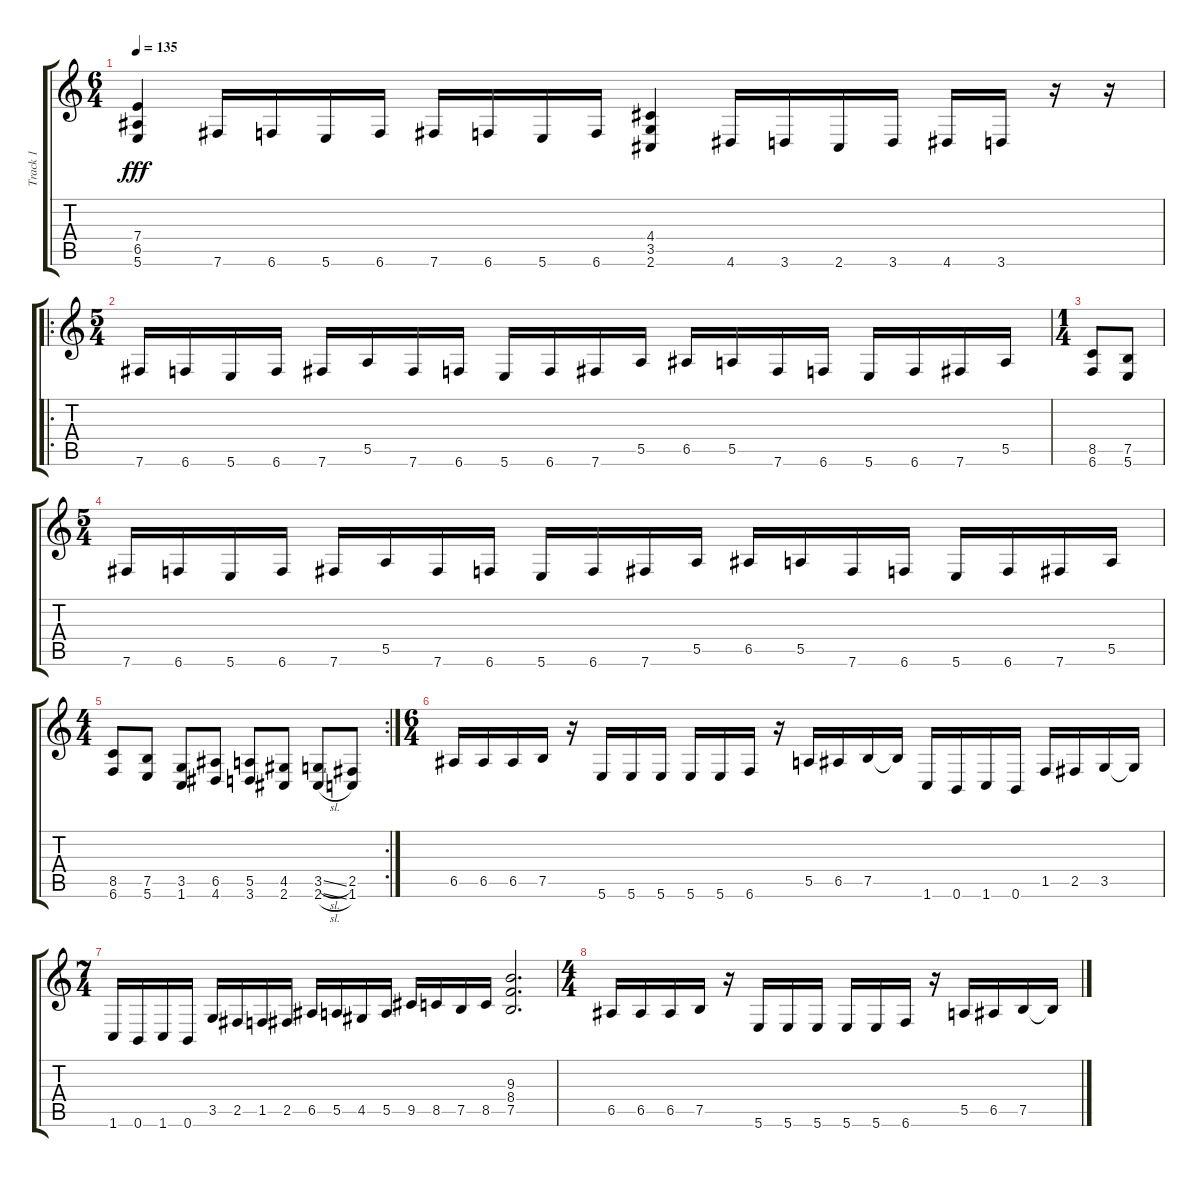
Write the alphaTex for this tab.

\track ("Track 1" "Track 1") {instrument distortionguitar}
\staff {score tabs}
\tuning (B3 Gb3 D3 A2 E2 B1) {hide}
\ts (6 4)
\tempo 135
\clef g2
\ks c
(7.4 6.5 5.6).4{dy fff} 7.6.16 6.6.16 5.6.16 6.6.16 7.6.16 6.6.16 5.6.16 6.6.16 (4.4 3.5 2.6).4 4.6.16 3.6.16 2.6.16 3.6.16 4.6.16 3.6.16 r.16 r.16 |
\ro
\ts (5 4)
7.6.16 6.6.16 5.6.16 6.6.16 7.6.16 5.5.16 7.6.16 6.6.16 5.6.16 6.6.16 7.6.16 5.5.16 6.5.16 5.5.16 7.6.16 6.6.16 5.6.16 6.6.16 7.6.16 5.5.16 |
\ts (1 4)
(8.5 6.6).8 (7.5 5.6).8 |
\ts (5 4)
7.6.16 6.6.16 5.6.16 6.6.16 7.6.16 5.5.16 7.6.16 6.6.16 5.6.16 6.6.16 7.6.16 5.5.16 6.5.16 5.5.16 7.6.16 6.6.16 5.6.16 6.6.16 7.6.16 5.5.16 |
\rc 2
\ts (4 4)
(8.5 6.6).8 (7.5 5.6).8 (3.5 1.6).8 (6.5 4.6).8 (5.5 3.6).8 (4.5 2.6).8 (3.5{sl} 2.6{sl}).8 (2.5 1.6).8 |
\ts (6 4)
6.5.16 6.5.16 6.5.16 7.5.16 r.16 5.6.16 5.6.16 5.6.16 5.6.16 5.6.16 6.6.16 r.16 5.5.16 6.5.16 7.5.16 7.5{t}.16 1.6.16 0.6.16 1.6.16 0.6.16 1.5.16 2.5.16 3.5.16 3.5{t}.16 |
\ts (7 4)
1.6.16 0.6.16 1.6.16 0.6.16 3.5.16 2.5.16 1.5.16 2.5.16 6.5.16 5.5.16 4.5.16 5.5.16 9.5.16 8.5.16 7.5.16 8.5.16 (9.3 8.4 7.5).2{d} |
\ts (4 4)
6.5.16 6.5.16 6.5.16 7.5.16 r.16 5.6.16 5.6.16 5.6.16 5.6.16 5.6.16 6.6.16 r.16 5.5.16 6.5.16 7.5.16 7.5{t}.16
